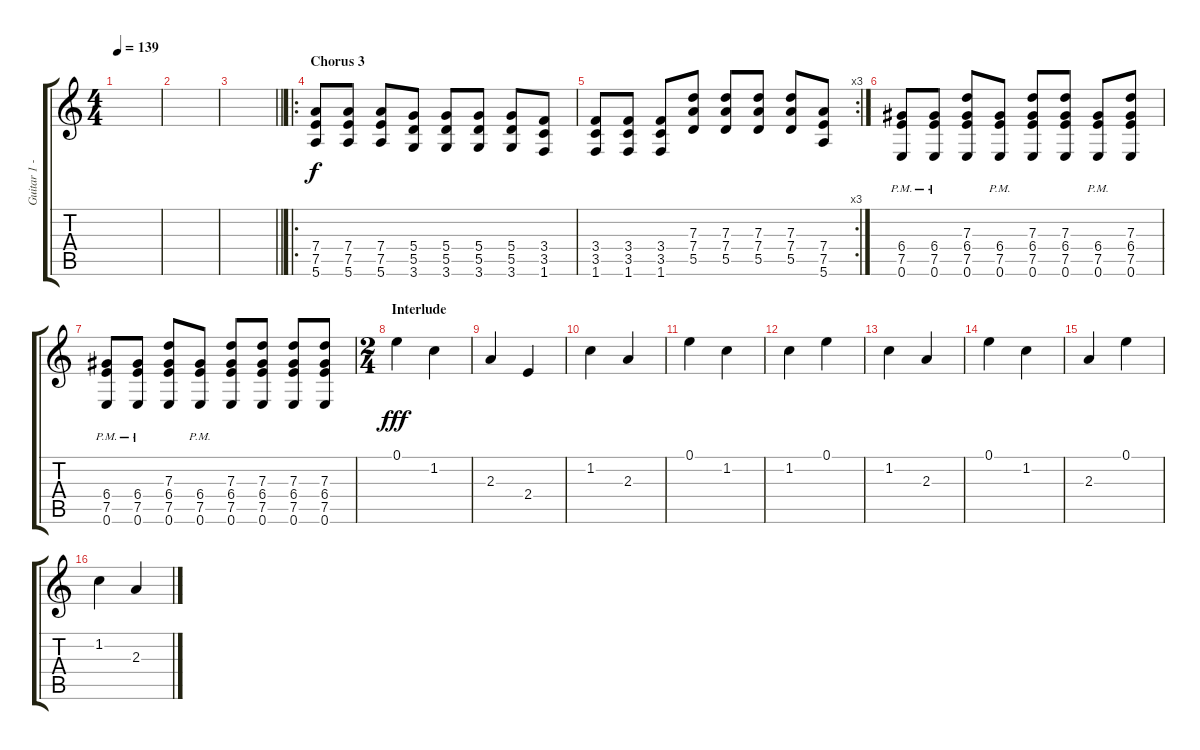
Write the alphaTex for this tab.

\track ("Guitar 1 - Overdriven" "Guitar 1 -") {instrument overdrivenguitar}
\staff {score tabs}
\tuning (E4 B3 G3 D3 A2 E2) {hide}
\ts (4 4)
\tempo 139
\clef g2
\ks c
|
|
\barLineRight lightlight
|
\ro
\section ("" "Chorus 3")
(7.4 7.5 5.6).8 (7.4 7.5 5.6).8 (7.4 7.5 5.6).8 (5.4 5.5 3.6).8 (5.4 5.5 3.6).8 (5.4 5.5 3.6).8 (5.4 5.5 3.6).8 (3.4 3.5 1.6).8 |
\rc 3
(3.4 3.5 1.6).8 (3.4 3.5 1.6).8 (3.4 3.5 1.6).8 (7.3 7.4 5.5).8 (7.3 7.4 5.5).8 (7.3 7.4 5.5).8 (7.3 7.4 5.5).8 (7.4 7.5 5.6).8 |
(6.4{pm} 7.5{pm} 0.6{pm}).8 (6.4{pm} 7.5{pm} 0.6{pm}).8 (7.3 6.4 7.5 0.6).8 (6.4{pm} 7.5{pm} 0.6{pm}).8 (7.3 6.4 7.5 0.6).8 (7.3 6.4 7.5 0.6).8 (6.4{pm} 7.5{pm} 0.6{pm}).8 (7.3 6.4 7.5 0.6).8 |
(6.4{pm} 7.5{pm} 0.6{pm}).8 (6.4{pm} 7.5{pm} 0.6{pm}).8 (7.3 6.4 7.5 0.6).8 (6.4{pm} 7.5{pm} 0.6{pm}).8 (7.3 6.4 7.5 0.6).8 (7.3 6.4 7.5 0.6).8 (7.3 6.4 7.5 0.6).8 (7.3 6.4 7.5 0.6).8 |
\ts (2 4)
\section ("" "Interlude")
0.1.4{dy fff} 1.2.4 |
2.3.4 2.4.4 |
1.2.4 2.3.4 |
0.1.4 1.2.4 |
1.2.4 0.1.4 |
1.2.4 2.3.4 |
0.1.4 1.2.4 |
2.3.4 0.1.4 |
1.2.4 2.3.4
